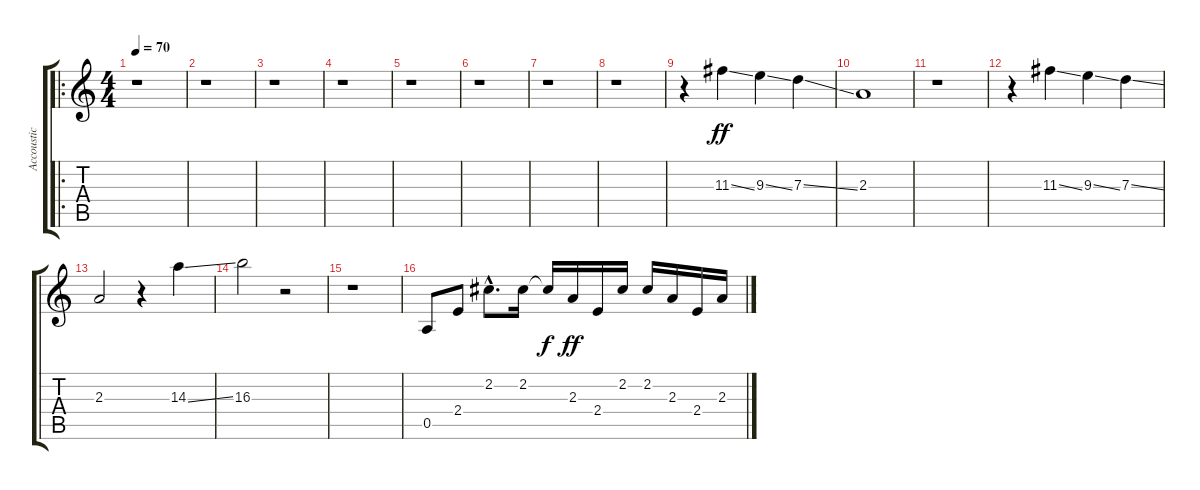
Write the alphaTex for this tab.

\track ("Accoustic" "Accoustic") {instrument acousticguitarnylon}
\staff {score tabs}
\tuning (E4 B3 G3 D3 A2 E2) {hide}
\ro
\ts (4 4)
\tempo 70
\clef g2
\ks c
r.1{dy ff} |
r.1 |
r.1 |
r.1 |
r.1 |
r.1 |
r.1 |
r.1 |
r.4 11.3{ss}.4 9.3{ss}.4 7.3{ss}.4 |
2.3.1 |
r.1 |
r.4 11.3{ss}.4 9.3{ss}.4 7.3{ss}.4 |
2.3.2 r.4 14.3{ss}.4 |
16.3.2 r.2 |
r.1 |
0.5.8 2.4.8 2.2{hac}.8{d} 2.2.16 2.2{t}.16{dy f} 2.3.16{dy ff} 2.4.16 2.2.16 2.2.16 2.3.16 2.4.16 2.3.16
